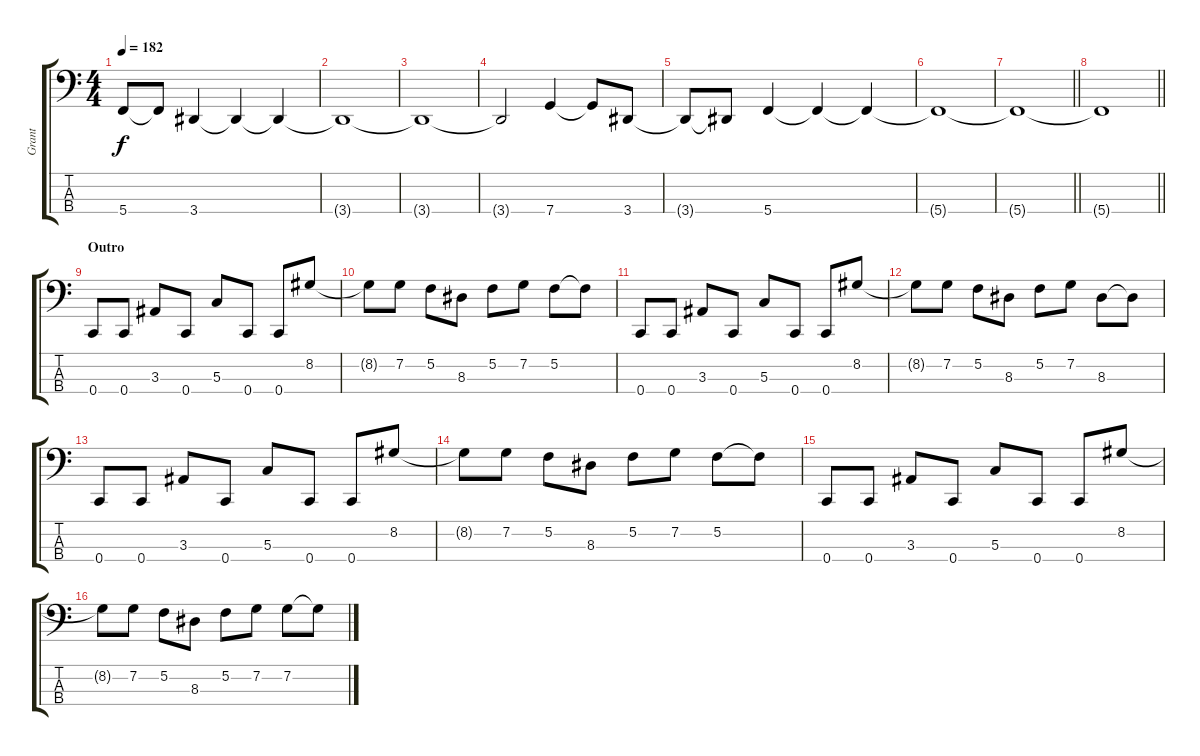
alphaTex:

\track ("Grant" "Grant") {instrument electricbasspick}
\staff {score tabs}
\tuning (F2 C2 G1 C1) {hide}
\ts (4 4)
\tempo 182
\clef f4
\ks c
5.4{t}.8{dy f} 5.4{t}.8 3.4.4 3.4{t}.4 3.4{t}.4 |
3.4{t}.1 |
3.4{t}.1 |
3.4{t}.2 7.4.4 7.4{t}.8 3.4.8 |
3.4{t}.8 3.4{t}.8 5.4.4 5.4{t}.4 5.4{t}.4 |
5.4{t}.1 |
\barLineRight lightlight
5.4{t}.1 |
\barLineRight lightlight
5.4{t}.1 |
\section ("" "Outro")
0.4.8 0.4.8 3.3.8 0.4.8 5.3.8 0.4.8 0.4.8 8.2.8 |
8.2{t}.8 7.2.8 5.2.8 8.3.8 5.2.8 7.2.8 5.2.8 5.2{t}.8 |
0.4.8 0.4.8 3.3.8 0.4.8 5.3.8 0.4.8 0.4.8 8.2.8 |
8.2{t}.8 7.2.8 5.2.8 8.3.8 5.2.8 7.2.8 8.3.8 8.3{t}.8 |
0.4.8 0.4.8 3.3.8 0.4.8 5.3.8 0.4.8 0.4.8 8.2.8 |
8.2{t}.8 7.2.8 5.2.8 8.3.8 5.2.8 7.2.8 5.2.8 5.2{t}.8 |
0.4.8 0.4.8 3.3.8 0.4.8 5.3.8 0.4.8 0.4.8 8.2.8 |
8.2{t}.8 7.2.8 5.2.8 8.3.8 5.2.8 7.2.8 7.2.8 7.2{t}.8
